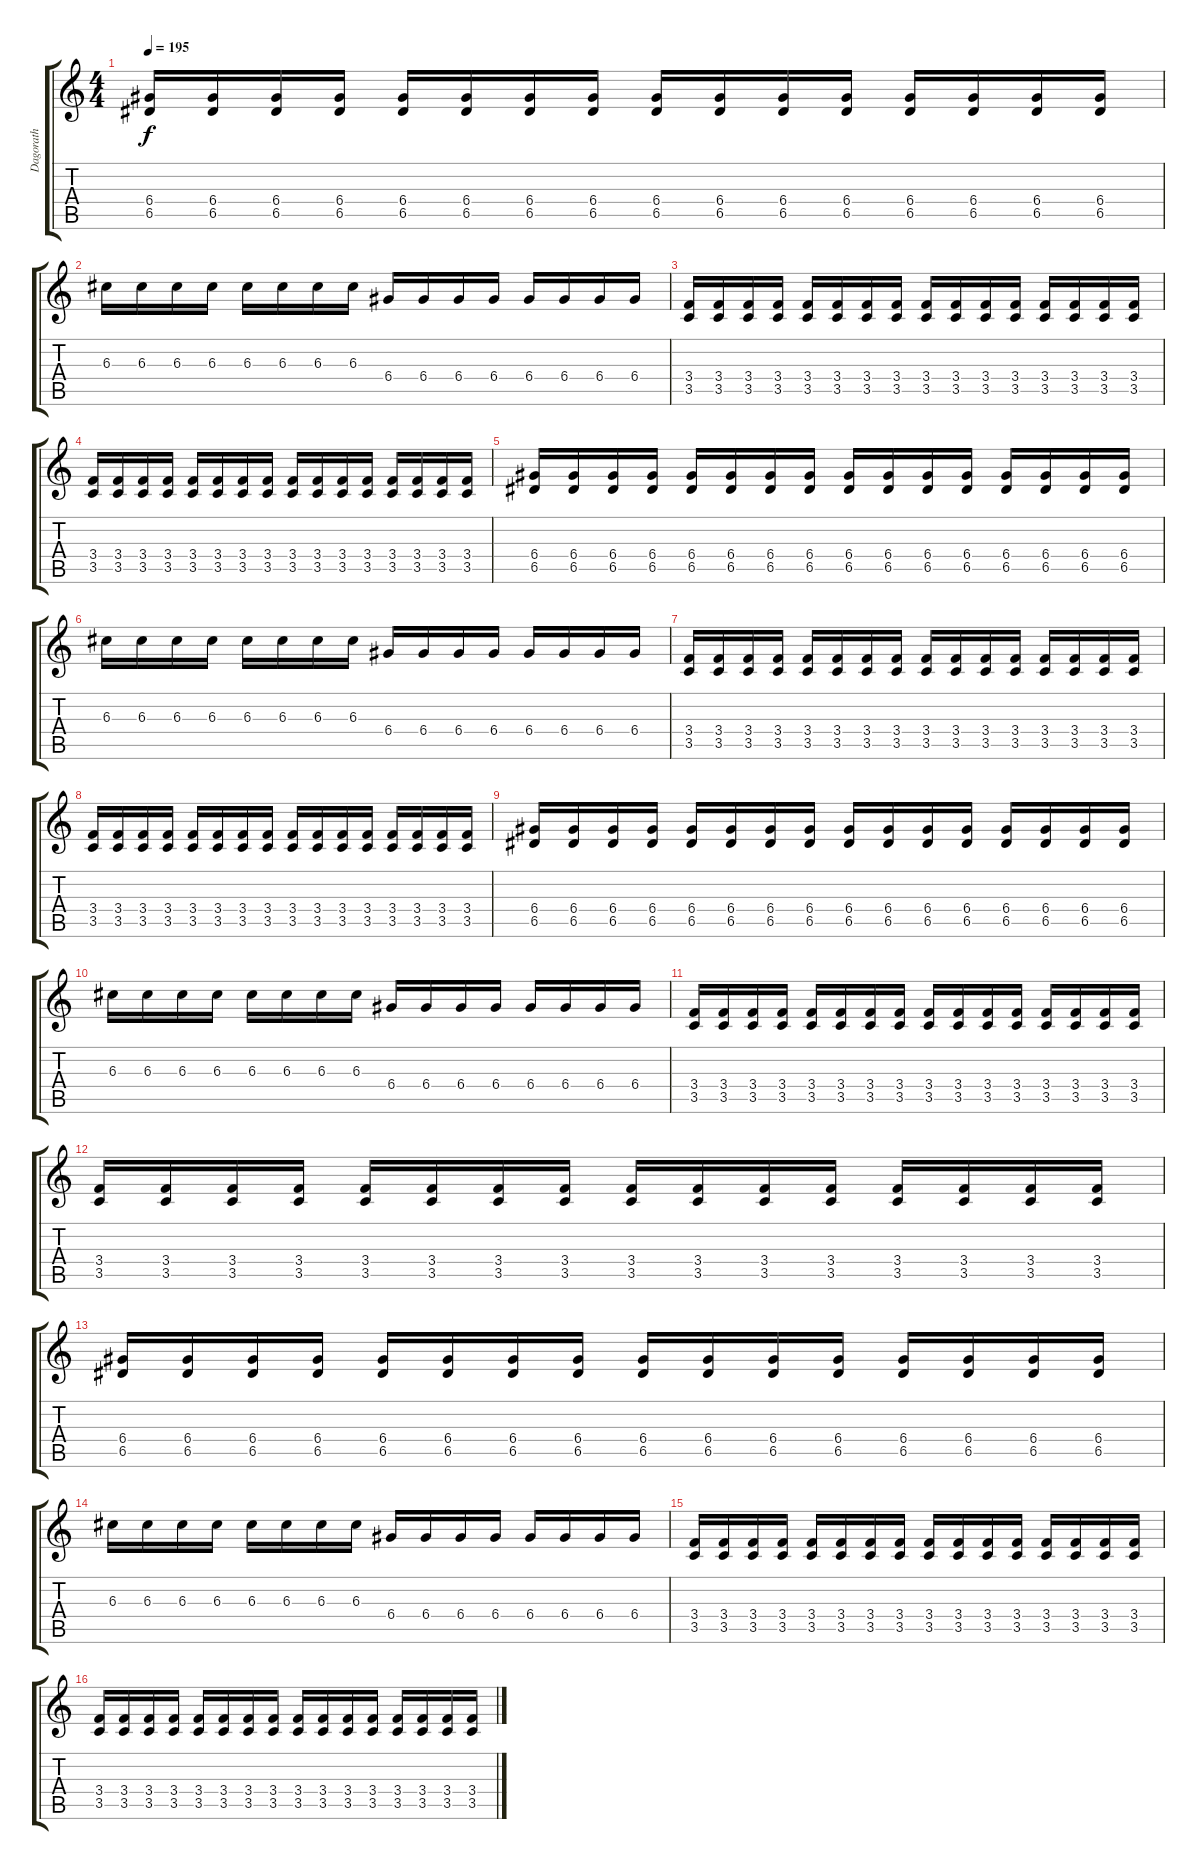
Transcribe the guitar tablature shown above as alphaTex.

\track ("Dagorath" "Dagorath") {instrument overdrivenguitar}
\staff {score tabs}
\tuning (E4 B3 G3 D3 A2 E2) {hide}
\ts (4 4)
\tempo 195
\clef g2
\ks c
(6.4 6.5).16{dy f} (6.4 6.5).16 (6.4 6.5).16 (6.4 6.5).16 (6.4 6.5).16 (6.4 6.5).16 (6.4 6.5).16 (6.4 6.5).16 (6.4 6.5).16 (6.4 6.5).16 (6.4 6.5).16 (6.4 6.5).16 (6.4 6.5).16 (6.4 6.5).16 (6.4 6.5).16 (6.4 6.5).16 |
6.3.16 6.3.16 6.3.16 6.3.16 6.3.16 6.3.16 6.3.16 6.3.16 6.4.16 6.4.16 6.4.16 6.4.16 6.4.16 6.4.16 6.4.16 6.4.16 |
(3.4 3.5).16 (3.4 3.5).16 (3.4 3.5).16 (3.4 3.5).16 (3.4 3.5).16 (3.4 3.5).16 (3.4 3.5).16 (3.4 3.5).16 (3.4 3.5).16 (3.4 3.5).16 (3.4 3.5).16 (3.4 3.5).16 (3.4 3.5).16 (3.4 3.5).16 (3.4 3.5).16 (3.4 3.5).16 |
(3.4 3.5).16 (3.4 3.5).16 (3.4 3.5).16 (3.4 3.5).16 (3.4 3.5).16 (3.4 3.5).16 (3.4 3.5).16 (3.4 3.5).16 (3.4 3.5).16 (3.4 3.5).16 (3.4 3.5).16 (3.4 3.5).16 (3.4 3.5).16 (3.4 3.5).16 (3.4 3.5).16 (3.4 3.5).16 |
(6.4 6.5).16 (6.4 6.5).16 (6.4 6.5).16 (6.4 6.5).16 (6.4 6.5).16 (6.4 6.5).16 (6.4 6.5).16 (6.4 6.5).16 (6.4 6.5).16 (6.4 6.5).16 (6.4 6.5).16 (6.4 6.5).16 (6.4 6.5).16 (6.4 6.5).16 (6.4 6.5).16 (6.4 6.5).16 |
6.3.16 6.3.16 6.3.16 6.3.16 6.3.16 6.3.16 6.3.16 6.3.16 6.4.16 6.4.16 6.4.16 6.4.16 6.4.16 6.4.16 6.4.16 6.4.16 |
(3.4 3.5).16 (3.4 3.5).16 (3.4 3.5).16 (3.4 3.5).16 (3.4 3.5).16 (3.4 3.5).16 (3.4 3.5).16 (3.4 3.5).16 (3.4 3.5).16 (3.4 3.5).16 (3.4 3.5).16 (3.4 3.5).16 (3.4 3.5).16 (3.4 3.5).16 (3.4 3.5).16 (3.4 3.5).16 |
(3.4 3.5).16 (3.4 3.5).16 (3.4 3.5).16 (3.4 3.5).16 (3.4 3.5).16 (3.4 3.5).16 (3.4 3.5).16 (3.4 3.5).16 (3.4 3.5).16 (3.4 3.5).16 (3.4 3.5).16 (3.4 3.5).16 (3.4 3.5).16 (3.4 3.5).16 (3.4 3.5).16 (3.4 3.5).16 |
(6.4 6.5).16 (6.4 6.5).16 (6.4 6.5).16 (6.4 6.5).16 (6.4 6.5).16 (6.4 6.5).16 (6.4 6.5).16 (6.4 6.5).16 (6.4 6.5).16 (6.4 6.5).16 (6.4 6.5).16 (6.4 6.5).16 (6.4 6.5).16 (6.4 6.5).16 (6.4 6.5).16 (6.4 6.5).16 |
6.3.16 6.3.16 6.3.16 6.3.16 6.3.16 6.3.16 6.3.16 6.3.16 6.4.16 6.4.16 6.4.16 6.4.16 6.4.16 6.4.16 6.4.16 6.4.16 |
(3.4 3.5).16 (3.4 3.5).16 (3.4 3.5).16 (3.4 3.5).16 (3.4 3.5).16 (3.4 3.5).16 (3.4 3.5).16 (3.4 3.5).16 (3.4 3.5).16 (3.4 3.5).16 (3.4 3.5).16 (3.4 3.5).16 (3.4 3.5).16 (3.4 3.5).16 (3.4 3.5).16 (3.4 3.5).16 |
(3.4 3.5).16 (3.4 3.5).16 (3.4 3.5).16 (3.4 3.5).16 (3.4 3.5).16 (3.4 3.5).16 (3.4 3.5).16 (3.4 3.5).16 (3.4 3.5).16 (3.4 3.5).16 (3.4 3.5).16 (3.4 3.5).16 (3.4 3.5).16 (3.4 3.5).16 (3.4 3.5).16 (3.4 3.5).16 |
(6.4 6.5).16 (6.4 6.5).16 (6.4 6.5).16 (6.4 6.5).16 (6.4 6.5).16 (6.4 6.5).16 (6.4 6.5).16 (6.4 6.5).16 (6.4 6.5).16 (6.4 6.5).16 (6.4 6.5).16 (6.4 6.5).16 (6.4 6.5).16 (6.4 6.5).16 (6.4 6.5).16 (6.4 6.5).16 |
6.3.16 6.3.16 6.3.16 6.3.16 6.3.16 6.3.16 6.3.16 6.3.16 6.4.16 6.4.16 6.4.16 6.4.16 6.4.16 6.4.16 6.4.16 6.4.16 |
(3.4 3.5).16 (3.4 3.5).16 (3.4 3.5).16 (3.4 3.5).16 (3.4 3.5).16 (3.4 3.5).16 (3.4 3.5).16 (3.4 3.5).16 (3.4 3.5).16 (3.4 3.5).16 (3.4 3.5).16 (3.4 3.5).16 (3.4 3.5).16 (3.4 3.5).16 (3.4 3.5).16 (3.4 3.5).16 |
(3.4 3.5).16 (3.4 3.5).16 (3.4 3.5).16 (3.4 3.5).16 (3.4 3.5).16 (3.4 3.5).16 (3.4 3.5).16 (3.4 3.5).16 (3.4 3.5).16 (3.4 3.5).16 (3.4 3.5).16 (3.4 3.5).16 (3.4 3.5).16 (3.4 3.5).16 (3.4 3.5).16 (3.4 3.5).16
